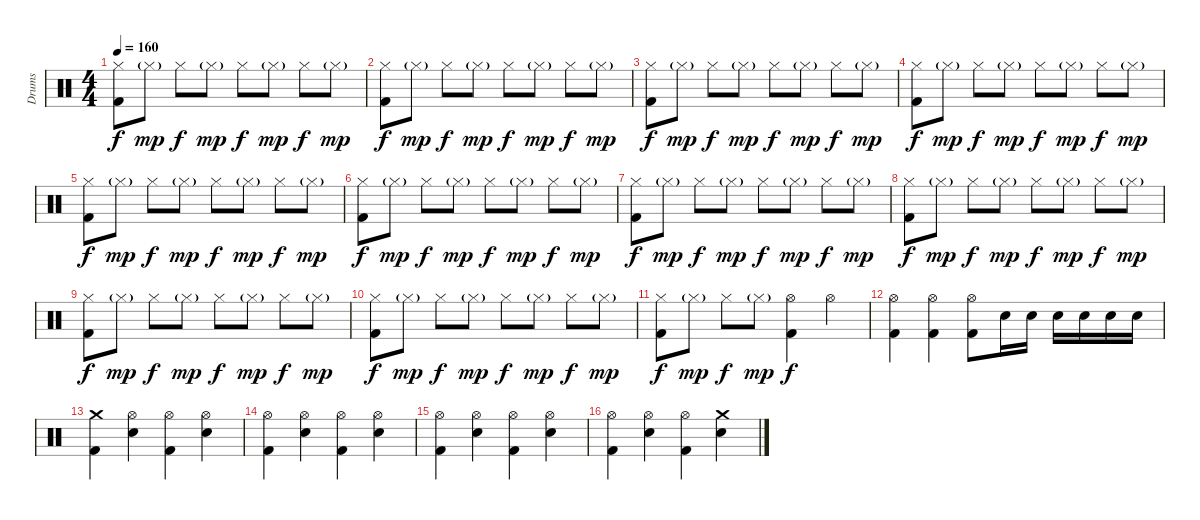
\track ("Drums" "Drums") {instrument percussion}
\staff {score}
\articulation defaults
\ts (4 4)
\tempo 160
\clef neutral
\ks c
("Hi-Hat (closed)" "Kick (hit) 2").8{dy f} "Hi-Hat (closed)"{g}.8{dy mp} "Hi-Hat (closed)".8{dy f} "Hi-Hat (closed)"{g}.8{dy mp} "Hi-Hat (closed)".8{dy f} "Hi-Hat (closed)"{g}.8{dy mp} "Hi-Hat (closed)".8{dy f} "Hi-Hat (closed)"{g}.8{dy mp} |
("Hi-Hat (closed)" "Kick (hit) 2").8{dy f} "Hi-Hat (closed)"{g}.8{dy mp} "Hi-Hat (closed)".8{dy f} "Hi-Hat (closed)"{g}.8{dy mp} "Hi-Hat (closed)".8{dy f} "Hi-Hat (closed)"{g}.8{dy mp} "Hi-Hat (closed)".8{dy f} "Hi-Hat (closed)"{g}.8{dy mp} |
("Hi-Hat (closed)" "Kick (hit) 2").8{dy f} "Hi-Hat (closed)"{g}.8{dy mp} "Hi-Hat (closed)".8{dy f} "Hi-Hat (closed)"{g}.8{dy mp} "Hi-Hat (closed)".8{dy f} "Hi-Hat (closed)"{g}.8{dy mp} "Hi-Hat (closed)".8{dy f} "Hi-Hat (closed)"{g}.8{dy mp} |
("Hi-Hat (closed)" "Kick (hit) 2").8{dy f} "Hi-Hat (closed)"{g}.8{dy mp} "Hi-Hat (closed)".8{dy f} "Hi-Hat (closed)"{g}.8{dy mp} "Hi-Hat (closed)".8{dy f} "Hi-Hat (closed)"{g}.8{dy mp} "Hi-Hat (closed)".8{dy f} "Hi-Hat (closed)"{g}.8{dy mp} |
("Hi-Hat (closed)" "Kick (hit) 2").8{dy f} "Hi-Hat (closed)"{g}.8{dy mp} "Hi-Hat (closed)".8{dy f} "Hi-Hat (closed)"{g}.8{dy mp} "Hi-Hat (closed)".8{dy f} "Hi-Hat (closed)"{g}.8{dy mp} "Hi-Hat (closed)".8{dy f} "Hi-Hat (closed)"{g}.8{dy mp} |
("Hi-Hat (closed)" "Kick (hit) 2").8{dy f} "Hi-Hat (closed)"{g}.8{dy mp} "Hi-Hat (closed)".8{dy f} "Hi-Hat (closed)"{g}.8{dy mp} "Hi-Hat (closed)".8{dy f} "Hi-Hat (closed)"{g}.8{dy mp} "Hi-Hat (closed)".8{dy f} "Hi-Hat (closed)"{g}.8{dy mp} |
("Hi-Hat (closed)" "Kick (hit) 2").8{dy f} "Hi-Hat (closed)"{g}.8{dy mp} "Hi-Hat (closed)".8{dy f} "Hi-Hat (closed)"{g}.8{dy mp} "Hi-Hat (closed)".8{dy f} "Hi-Hat (closed)"{g}.8{dy mp} "Hi-Hat (closed)".8{dy f} "Hi-Hat (closed)"{g}.8{dy mp} |
("Hi-Hat (closed)" "Kick (hit) 2").8{dy f} "Hi-Hat (closed)"{g}.8{dy mp} "Hi-Hat (closed)".8{dy f} "Hi-Hat (closed)"{g}.8{dy mp} "Hi-Hat (closed)".8{dy f} "Hi-Hat (closed)"{g}.8{dy mp} "Hi-Hat (closed)".8{dy f} "Hi-Hat (closed)"{g}.8{dy mp} |
("Hi-Hat (closed)" "Kick (hit) 2").8{dy f} "Hi-Hat (closed)"{g}.8{dy mp} "Hi-Hat (closed)".8{dy f} "Hi-Hat (closed)"{g}.8{dy mp} "Hi-Hat (closed)".8{dy f} "Hi-Hat (closed)"{g}.8{dy mp} "Hi-Hat (closed)".8{dy f} "Hi-Hat (closed)"{g}.8{dy mp} |
("Hi-Hat (closed)" "Kick (hit) 2").8{dy f} "Hi-Hat (closed)"{g}.8{dy mp} "Hi-Hat (closed)".8{dy f} "Hi-Hat (closed)"{g}.8{dy mp} "Hi-Hat (closed)".8{dy f} "Hi-Hat (closed)"{g}.8{dy mp} "Hi-Hat (closed)".8{dy f} "Hi-Hat (closed)"{g}.8{dy mp} |
("Hi-Hat (closed)" "Kick (hit) 2").8{dy f} "Hi-Hat (closed)"{g}.8{dy mp} "Hi-Hat (closed)".8{dy f} "Hi-Hat (closed)"{g}.8{dy mp} ("Hi-Hat (open)" "Kick (hit) 2").4{dy f} "Hi-Hat (open)".4 |
("Hi-Hat (open)" "Kick (hit) 2").4 ("Hi-Hat (open)" "Kick (hit) 2").4 ("Hi-Hat (open)" "Kick (hit) 2").8 "Electric Snare (hit)".16 "Electric Snare (hit)".16 "Electric Snare (hit)".16 "Electric Snare (hit)".16 "Electric Snare (hit)".16 "Electric Snare (hit)".16 |
("Crash medium (hit)" "Kick (hit) 2").4 ("Hi-Hat (open)" "Electric Snare (hit)").4 ("Hi-Hat (open)" "Kick (hit) 2").4 ("Hi-Hat (open)" "Electric Snare (hit)").4 |
("Hi-Hat (open)" "Kick (hit) 2").4 ("Hi-Hat (open)" "Electric Snare (hit)").4 ("Hi-Hat (open)" "Kick (hit) 2").4 ("Hi-Hat (open)" "Electric Snare (hit)").4 |
("Hi-Hat (open)" "Kick (hit) 2").4 ("Hi-Hat (open)" "Electric Snare (hit)").4 ("Hi-Hat (open)" "Kick (hit) 2").4 ("Hi-Hat (open)" "Electric Snare (hit)").4 |
("Hi-Hat (open)" "Kick (hit) 2").4 ("Hi-Hat (open)" "Electric Snare (hit)").4 ("Hi-Hat (open)" "Kick (hit) 2").4 ("Crash medium (hit)" "Electric Snare (hit)").4
